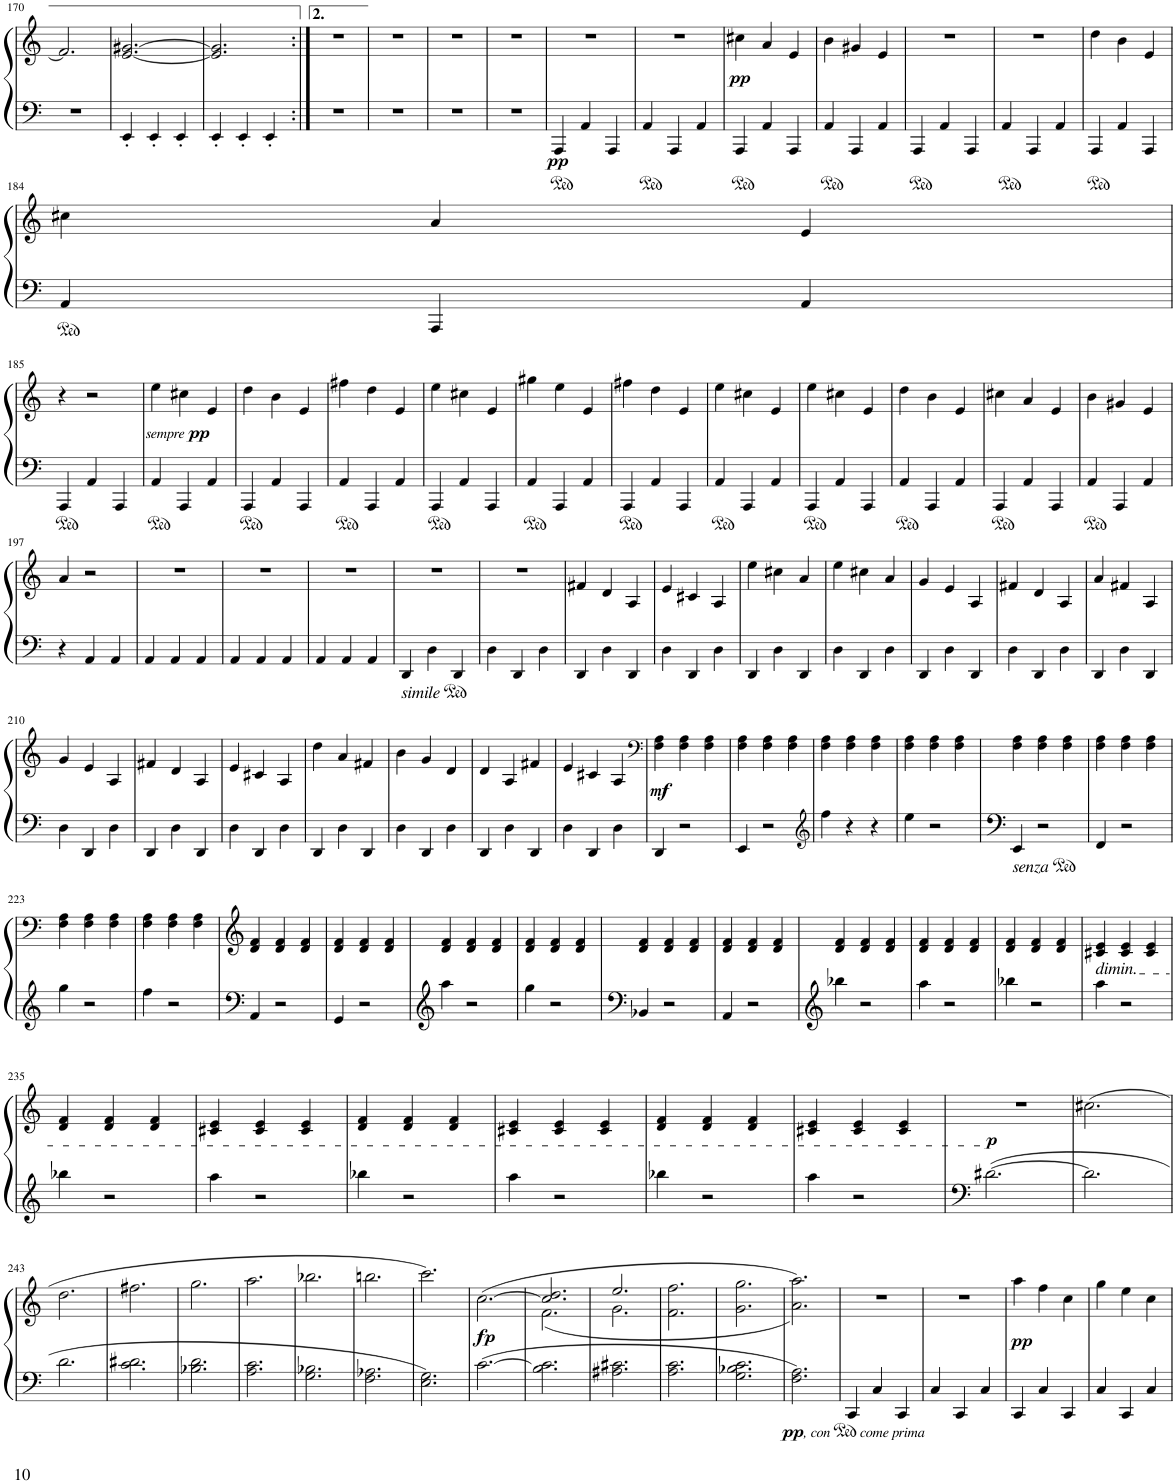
**kern	**kern	**dynam
*part1	*part1	*part1
*staff2	*staff1	*staff1/2
*I"Piano	*	*
*I'Pno.	*	*
!!LO:PB:g=z
*clefF4	*clefG2	*
*k[]	*k[]	*
*M3/4	*M3/4	*
=170	=170	=170
2.r	2.f/]	.
=171	=171	=171
4EE'/	[2.e/ [2.g#X/	.
4EE'/	.	.
4EE'/	.	.
=172	=172	=172
4EE'/	2.e/] 2.g#/]	.
4EE'/	.	.
4EE'/	.	.
=173:|!	=173:|!	=173:|!
2.r	2.r	.
=174	=174	=174
2.r	2.r	.
=175	=175	=175
2.r	2.r	.
=176	=176	=176
2.r	2.r	.
=177	=177	=177
!	!	!LO:DY:b=2
4AAA/	2.r	pp
4AA/	.	.
4AAA/	.	.
=178	=178	=178
4AA/	2.r	.
4AAA/	.	.
4AA/	.	.
=179	=179	=179
!	!	!LO:DY:b
4AAA/	4cc#X\	pp
4AA/	4a/	.
4AAA/	4e/	.
=180	=180	=180
4AA/	4b\	.
4AAA/	4g#X/	.
4AA/	4e/	.
=181	=181	=181
4AAA/	2.r	.
4AA/	.	.
4AAA/	.	.
=182	=182	=182
4AA/	2.r	.
4AAA/	.	.
4AA/	.	.
=183	=183	=183
4AAA/	4dd\	.
4AA/	4b\	.
4AAA/	4e/	.
!!LO:LB:g=z
=184	=184	=184
4AA/	4cc#X\	.
4AAA/	4a/	.
4AA/	4e/	.
!!LO:LB:g=z
=185	=185	=185
4AAA/	4r	.
4AA/	2r	.
4AAA/	.	.
=186	=186	=186
!	!	!LO:DY:b
!	!	!LO:DY:n=1:b
4AA/	4ee\	other-dynamics pp
4AAA/	4cc#X\	.
4AA/	4e/	.
=187	=187	=187
4AAA/	4dd\	.
4AA/	4b\	.
4AAA/	4e/	.
=188	=188	=188
4AA/	4ff#X\	.
4AAA/	4dd\	.
4AA/	4e/	.
=189	=189	=189
4AAA/	4ee\	.
4AA/	4cc#X\	.
4AAA/	4e/	.
=190	=190	=190
4AA/	4gg#X\	.
4AAA/	4ee\	.
4AA/	4e/	.
=191	=191	=191
4AAA/	4ff#X\	.
4AA/	4dd\	.
4AAA/	4e/	.
=192	=192	=192
4AA/	4ee\	.
4AAA/	4cc#X\	.
4AA/	4e/	.
=193	=193	=193
4AAA/	4ee\	.
4AA/	4cc#X\	.
4AAA/	4e/	.
=194	=194	=194
4AA/	4dd\	.
4AAA/	4b\	.
4AA/	4e/	.
=195	=195	=195
4AAA/	4cc#X\	.
4AA/	4a/	.
4AAA/	4e/	.
=196	=196	=196
4AA/	4b\	.
4AAA/	4g#X/	.
4AA/	4e/	.
!!LO:LB:g=z
=197	=197	=197
4r	4a/	.
4AA/	2r	.
4AA/	.	.
=198	=198	=198
4AA/	2.r	.
4AA/	.	.
4AA/	.	.
=199	=199	=199
4AA/	2.r	.
4AA/	.	.
4AA/	.	.
=200	=200	=200
4AA/	2.r	.
4AA/	.	.
4AA/	.	.
=201	=201	=201
4DD/	2.r	.
4D\	.	.
4DD/	.	.
=202	=202	=202
4D\	2.r	.
4DD/	.	.
4D\	.	.
=203	=203	=203
4DD/	4f#X/	.
4D\	4d/	.
4DD/	4A/	.
=204	=204	=204
4D\	4e/	.
4DD/	4c#X/	.
4D\	4A/	.
=205	=205	=205
4DD/	4ee\	.
4D\	4cc#X\	.
4DD/	4a/	.
=206	=206	=206
4D\	4ee\	.
4DD/	4cc#X\	.
4D\	4a/	.
=207	=207	=207
4DD/	4g/	.
4D\	4e/	.
4DD/	4A/	.
=208	=208	=208
4D\	4f#X/	.
4DD/	4d/	.
4D\	4A/	.
=209	=209	=209
4DD/	4a/	.
4D\	4f#X/	.
4DD/	4A/	.
!!LO:LB:g=z
=210	=210	=210
4D\	4g/	.
4DD/	4e/	.
4D\	4A/	.
=211	=211	=211
4DD/	4f#X/	.
4D\	4d/	.
4DD/	4A/	.
=212	=212	=212
4D\	4e/	.
4DD/	4c#X/	.
4D\	4A/	.
=213	=213	=213
4DD/	4dd\	.
4D\	4a/	.
4DD/	4f#X/	.
=214	=214	=214
4D\	4b\	.
4DD/	4g/	.
4D\	4d/	.
=215	=215	=215
4DD/	4d/	.
4D\	4A/	.
4DD/	4f#X/	.
=216	=216	=216
4D\	4e/	.
4DD/	4c#X/	.
4D\	4A/	.
=217	=217	=217
*	*clefF4	*
!	!	!LO:DY:b
4DD/	4F\ 4A\	mf
2r	4F\ 4A\	.
.	4F\ 4A\	.
=218	=218	=218
4EE/	4F\ 4A\	.
2r	4F\ 4A\	.
.	4F\ 4A\	.
=219	=219	=219
*clefG2	*	*
4ff\	4F\ 4A\	.
4r	4F\ 4A\	.
4r	4F\ 4A\	.
=220	=220	=220
4ee\	4F\ 4A\	.
2r	4F\ 4A\	.
.	4F\ 4A\	.
=221	=221	=221
4EE/	4F\ 4A\	.
2r	4F\ 4A\	.
.	4F\ 4A\	.
=222	=222	=222
4FF/	4F\ 4A\	.
2r	4F\ 4A\	.
.	4F\ 4A\	.
!!LO:LB:g=z
=223	=223	=223
4gg\	4F\ 4A\	.
2r	4F\ 4A\	.
.	4F\ 4A\	.
=224	=224	=224
4ff\	4F\ 4A\	.
2r	4F\ 4A\	.
.	4F\ 4A\	.
=225	=225	=225
4AA/	4d/ 4f/	.
2r	4d/ 4f/	.
.	4d/ 4f/	.
=226	=226	=226
4GG/	4d/ 4f/	.
2r	4d/ 4f/	.
.	4d/ 4f/	.
=227	=227	=227
4aa\	4d/ 4f/	.
2r	4d/ 4f/	.
.	4d/ 4f/	.
=228	=228	=228
4gg\	4d/ 4f/	.
2r	4d/ 4f/	.
.	4d/ 4f/	.
=229	=229	=229
4BB-X/	4d/ 4f/	.
2r	4d/ 4f/	.
.	4d/ 4f/	.
=230	=230	=230
4AA/	4d/ 4f/	.
2r	4d/ 4f/	.
.	4d/ 4f/	.
=231	=231	=231
4bb-X\	4d/ 4f/	.
2r	4d/ 4f/	.
.	4d/ 4f/	.
=232	=232	=232
4aa\	4d/ 4f/	.
2r	4d/ 4f/	.
.	4d/ 4f/	.
=233	=233	=233
4bb-X\	4d/ 4f/	.
2r	4d/ 4f/	.
.	4d/ 4f/	.
=234	=234	=234
!	!LO:TX:b:i:t=dimin.	!
4aa\	4c#X/ 4e/	.
2r	4c#/ 4e/	.
.	4c#/ 4e/	.
!!LO:LB:g=z
=235	=235	=235
4bb-X\	4d/ 4f/	.
2r	4d/ 4f/	.
.	4d/ 4f/	.
=236	=236	=236
4aa\	4c#X/ 4e/	.
2r	4c#/ 4e/	.
.	4c#/ 4e/	.
=237	=237	=237
4bb-X\	4d/ 4f/	.
2r	4d/ 4f/	.
.	4d/ 4f/	.
=238	=238	=238
4aa\	4c#X/ 4e/	.
2r	4c#/ 4e/	.
.	4c#/ 4e/	.
=239	=239	=239
4bb-X\	4d/ 4f/	.
2r	4d/ 4f/	.
.	4d/ 4f/	.
=240	=240	=240
4aa\	4c#X/ 4e/	.
2r	4c#/ 4e/	.
.	4c#/ 4e/	.
=241	=241	=241
!	!	!LO:DY:b
[2.d#X\	2.r	p
=242	=242	=242
2.d#\]	(2.cc#X\	.
!!LO:LB:g=z
=243	=243	=243
2.d\	2.dd\	.
=244	=244	=244
2.c\ 2.d#X\	2.ff#X\	.
=245	=245	=245
2.B-X\ 2.d\	2.gg\	.
=246	=246	=246
2.A\ 2.c\	2.aa\	.
=247	=247	=247
2.G\ 2.B-X\	2.bb-X\	.
=248	=248	=248
2.F\ 2.A-X\	2.bbn\	.
=249	=249	=249
2.E\ 2.G\	2.ccc\)	.
=250	=250	=250
!	!	!LO:DY:b
[2.c\	([2.cc\	fp
=251	=251	=251
*	*^	*
2.B\ 2.c\]	2.cc/] 2.dd/	(2.f\	.
=252	=252	=252	=252
2.A#X\ 2.c#X\	2.ee/	2.g\	.
*	*v	*v	*
=253	=253	=253
2.A\ 2.c\	2.f\ 2.ff\	.
=254	=254	=254
2.G\ 2.B-X\ 2.c\	2.g\ 2.gg\	.
=255	=255	=255
2.F\ 2.A\	2.a\ 2.aa\))	.
=256	=256	=256
!	!	!LO:DY:b=2
!	!	!LO:DY:n=1:b=2
4CC/	2.r	pp other-dynamics
4C/	.	.
4CC/	.	.
=257	=257	=257
4C/	2.r	.
4CC/	.	.
4C/	.	.
=258	=258	=258
!	!	!LO:DY:b
4CC/	4aa\	pp
4C/	4ff\	.
4CC/	4cc\	.
=259	=259	=259
4C/	4gg\	.
4CC/	4ee\	.
4C/	4cc\	.
=	=	=
*-	*-	*-
